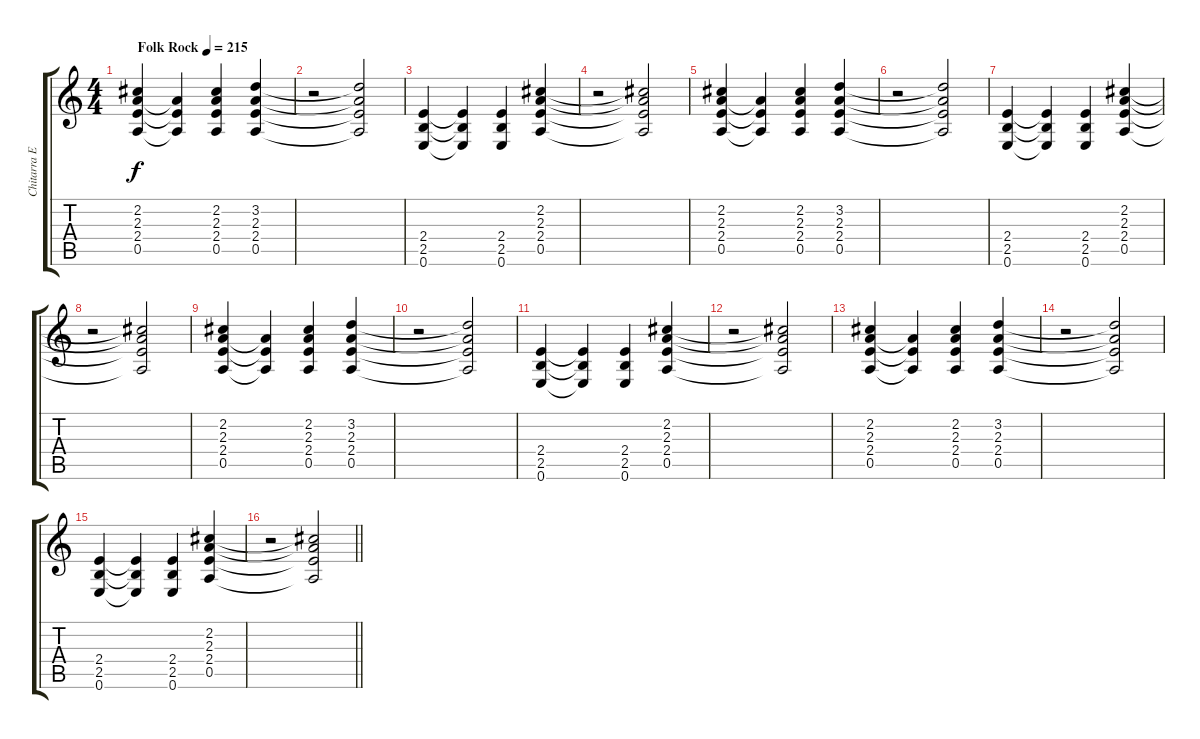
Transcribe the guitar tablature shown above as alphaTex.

\track ("Chitarra Elettrica" "Chitarra E") {instrument distortionguitar bank 255}
\staff {score tabs}
\tuning (E4 B3 G3 D3 A2 E2) {hide}
\ts (4 4)
\tempo (215 "Folk Rock")
\clef g2
\ks c
(2.2 2.3 2.4 0.5).4{dy f instrument distortionguitar} (2.3{t} 2.4{t} 0.5{t}).4 (2.2 2.3 2.4 0.5).4 (3.2 2.3 2.4 0.5).4 |
r.2 (3.2{t} 2.3{t} 2.4{t} 0.5{t}).2 |
(2.4 2.5 0.6).4 (2.4{t} 2.5{t} 0.6{t}).4 (2.4 2.5 0.6).4 (2.2 2.3 2.4 0.5).4 |
r.2 (2.2{t} 2.3{t} 2.4{t} 0.5{t}).2 |
(2.2 2.3 2.4 0.5).4 (2.3{t} 2.4{t} 0.5{t}).4 (2.2 2.3 2.4 0.5).4 (3.2 2.3 2.4 0.5).4 |
r.2 (3.2{t} 2.3{t} 2.4{t} 0.5{t}).2 |
(2.4 2.5 0.6).4 (2.4{t} 2.5{t} 0.6{t}).4 (2.4 2.5 0.6).4 (2.2 2.3 2.4 0.5).4 |
r.2 (2.2{t} 2.3{t} 2.4{t} 0.5{t}).2 |
(2.2 2.3 2.4 0.5).4 (2.3{t} 2.4{t} 0.5{t}).4 (2.2 2.3 2.4 0.5).4 (3.2 2.3 2.4 0.5).4 |
r.2 (3.2{t} 2.3{t} 2.4{t} 0.5{t}).2 |
(2.4 2.5 0.6).4 (2.4{t} 2.5{t} 0.6{t}).4 (2.4 2.5 0.6).4 (2.2 2.3 2.4 0.5).4 |
r.2 (2.2{t} 2.3{t} 2.4{t} 0.5{t}).2 |
(2.2 2.3 2.4 0.5).4 (2.3{t} 2.4{t} 0.5{t}).4 (2.2 2.3 2.4 0.5).4 (3.2 2.3 2.4 0.5).4 |
r.2 (3.2{t} 2.3{t} 2.4{t} 0.5{t}).2 |
(2.4 2.5 0.6).4 (2.4{t} 2.5{t} 0.6{t}).4 (2.4 2.5 0.6).4 (2.2 2.3 2.4 0.5).4 |
\barLineRight lightlight
r.2 (2.2{t} 2.3{t} 2.4{t} 0.5{t}).2
